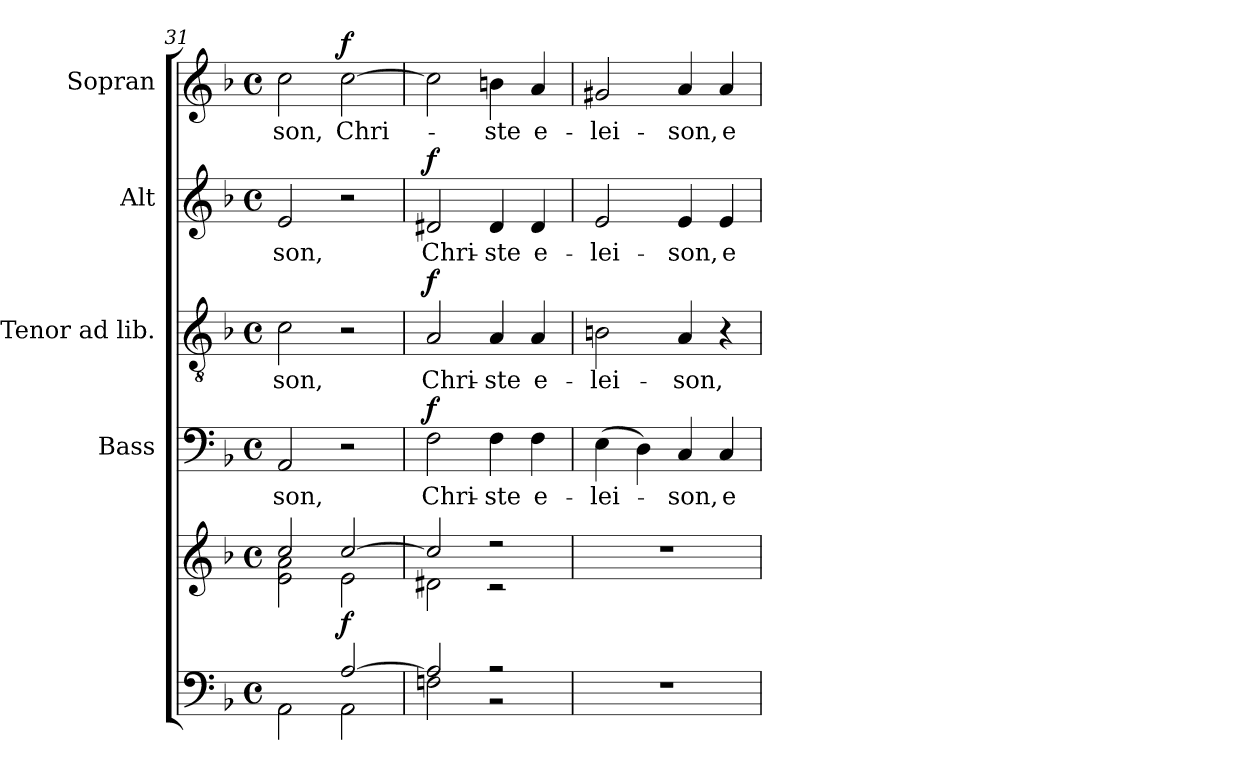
**kern	**kern	**dynam	**kern	**text	**dynam	**kern	**text	**dynam	**kern	**text	**dynam	**kern	**text	**dynam
*part5	*part5	*part5	*part4	*part4	*part4	*part3	*part3	*part3	*part2	*part2	*part2	*part1	*part1	*part1
*staff6	*staff5	*staff5/6	*staff4	*staff4	*staff4	*staff3	*staff3	*staff3	*staff2	*staff2	*staff2	*staff1	*staff1	*staff1
*	*	*	*I"Bass	*	*	*I"Tenor ad lib.	*	*	*I"Alt	*	*	*I"Sopran	*	*
*	*	*	*I'B.	*	*	*I'T.	*	*	*I'A.	*	*	*I'S.	*	*
*clefF4	*clefG2	*	*clefF4	*	*	*clefGv2	*	*	*clefG2	*	*	*clefG2	*	*
*k[b-]	*k[b-]	*	*k[b-]	*	*	*k[b-]	*	*	*k[b-]	*	*	*k[b-]	*	*
*F:	*F:	*	*F:	*	*	*F:	*	*	*F:	*	*	*F:	*	*
*M4/4	*M4/4	*	*M4/4	*	*	*M4/4	*	*	*M4/4	*	*	*M4/4	*	*
*met(c)	*met(c)	*	*met(c)	*	*	*met(c)	*	*	*met(c)	*	*	*met(c)	*	*
=31	=31	=31	=31	=31	=31	=31	=31	=31	=31	=31	=31	=31	=31	=31
*^	*^	*	*	*	*	*	*	*	*	*	*	*	*	*
!	!	!	!	!	!	!LO:LY:b	!	!	!LO:LY:b	!	!	!LO:LY:b	!	!	!LO:LY:b	!
2ryy	2AA\	2cc/	2e\ 2a\	.	2AA/	-son,	.	2c\	-son,	.	2e/	-son,	.	2cc\	-son,	.
!	!	!	!	!LO:DY:b	!	!	!	!	!	!	!	!	!	!	!LO:LY:b	!LO:DY:a
[>2A/	2AA\	[>2cc/	2e\	f	2r	.	.	2r	.	.	2r	.	.	[2cc\	Chri-	f
=32	=32	=32	=32	=32	=32	=32	=32	=32	=32	=32	=32	=32	=32	=32	=32	=32
!	!	!	!	!	!	!LO:LY:b	!LO:DY:a	!	!LO:LY:b	!LO:DY:a	!	!LO:LY:b	!LO:DY:a	!	!	!
2A/]	2Fn\	2cc/]	2d#X\	.	2F\	Chri-	f	2A/	Chri-	f	2d#X/	Chri-	f	2cc\]	.	.
!	!	!	!	!	!	!LO:LY:b	!	!	!LO:LY:b	!	!	!LO:LY:b	!	!	!LO:LY:b	!
2r	2r	2r	2r	.	4F\	-ste	.	4A/	-ste	.	4d#/	-ste	.	4bn\	-ste	.
!	!	!	!	!	!	!LO:LY:b	!	!	!LO:LY:b	!	!	!LO:LY:b	!	!	!LO:LY:b	!
.	.	.	.	.	4F\	e-	.	4A/	e-	.	4d#/	e-	.	4a/	e-	.
*v	*v	*	*	*	*	*	*	*	*	*	*	*	*	*	*	*
*	*v	*v	*	*	*	*	*	*	*	*	*	*	*	*	*
=33	=33	=33	=33	=33	=33	=33	=33	=33	=33	=33	=33	=33	=33	=33
!	!	!	!	!LO:LY:b	!	!	!LO:LY:b	!	!	!LO:LY:b	!	!	!LO:LY:b	!
1r	1r	.	(>4E\	-lei-	.	2Bn\	-lei-	.	2e/	-lei-	.	2g#X/	-lei-	.
.	.	.	4D\)	.	.	.	.	.	.	.	.	.	.	.
!	!	!	!	!LO:LY:b	!	!	!LO:LY:b	!	!	!LO:LY:b	!	!	!LO:LY:b	!
.	.	.	4C/	-son,	.	4A/	-son,	.	4e/	-son,	.	4a/	-son,	.
!	!	!	!	!LO:LY:b	!	!	!	!	!	!LO:LY:b	!	!	!LO:LY:b	!
.	.	.	4C/	e-	.	4r	.	.	4e/	e-	.	4a/	e-	.
=	=	=	=	=	=	=	=	=	=	=	=	=	=	=
*-	*-	*-	*-	*-	*-	*-	*-	*-	*-	*-	*-	*-	*-	*-
